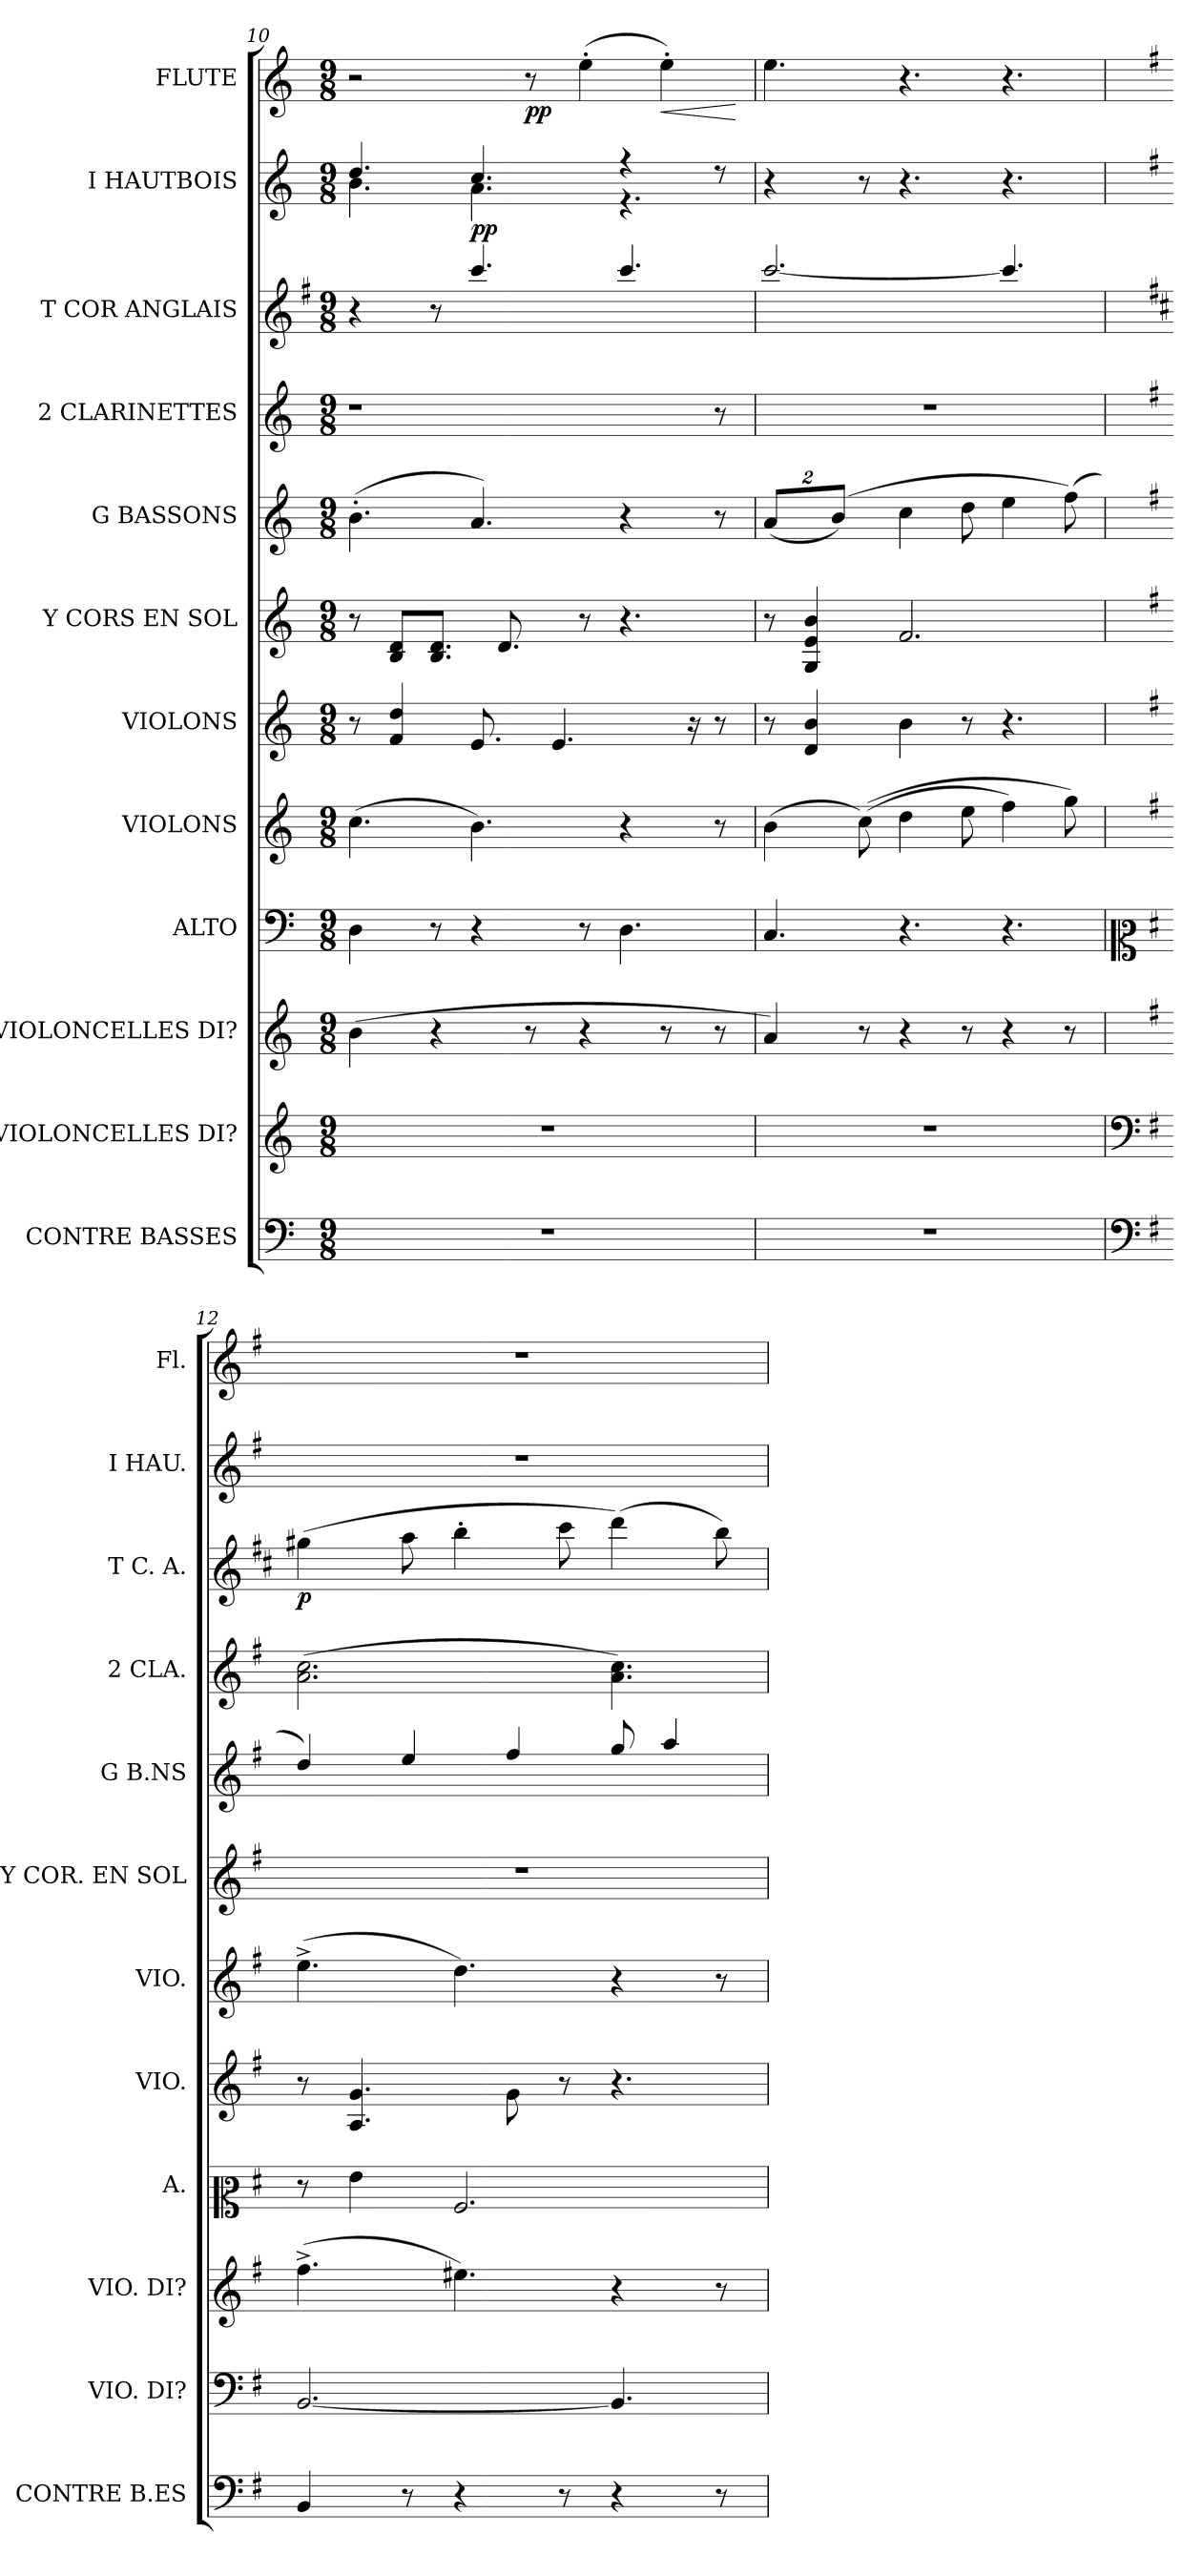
**kern	**kern	**kern	**kern	**kern	**text	**kern	**kern	**kern	**kern	**kern	**dynam	**kern	**dynam	**kern	**dynam
*part12	*part11	*part10	*part9	*part8	*part8	*part7	*part6	*part5	*part4	*part3	*part3	*part2	*part2	*part1	*part1
*staff12	*staff11	*staff10	*staff9	*staff8	*staff8	*staff7	*staff6	*staff5	*staff4	*staff3	*staff3	*staff2	*staff2	*staff1	*staff1
*I"CONTRE BASSES	*I"VIOLONCELLES DI?	*I"VIOLONCELLES DI?	*I"ALTO	*I"VIOLONS	*	*I"VIOLONS	*I"Y CORS EN SOL	*I"G BASSONS	*I"2 CLARINETTES	*I"T COR ANGLAIS	*	*I"I HAUTBOIS	*	*I"FLUTE	*
*I'CONTRE B.ES	*I'VIO. DI?	*I'VIO. DI?	*I'A.	*I'VIO.	*	*I'VIO.	*I'Y COR. EN SOL	*I'G B.NS	*I'2 CLA.	*I'T C. A.	*	*I'I HAU.	*	*I'Fl.	*
*clefF4	*clefG2	*clefG2	*clefF4	*clefG2	*	*clefG2	*clefG2	*clefG2	*clefG2	*clefG2	*	*clefG2	*	*clefG2	*
*	*	*	*	*	*	*	*	*	*	*ITrd4c7	*	*	*	*	*
*k[]	*k[]	*k[]	*k[]	*k[]	*	*k[]	*k[]	*k[]	*k[]	*k[]	*	*k[]	*	*k[]	*
*C:	*C:	*C:	*C:	*C:	*	*C:	*C:	*C:	*C:	*C:	*	*C:	*	*C:	*
*M9/8	*M9/8	*M9/8	*M9/8	*M9/8	*	*M9/8	*M9/8	*M9/8	*M9/8	*M9/8	*	*M9/8	*	*M9/8	*
=10	=10	=10	=10	=10	=10	=10	=10	=10	=10	=10	=10	=10	=10	=10	=10
!LO:N:vis=1	!LO:N:vis=1	!	!	!	!	!	!	!	!	!	!	!	!	!	!
*	*	*	*	*	*	*	*	*	*	*	*	*^	*	*	*
8%9r	8%9r	(4bi\	4Di\	(4.cci\	.	8r	8r	(4.b'i\	1r	4r	.	4.ddi/	4.bi\	.	2r	.
.	.	.	.	.	.	4fi/ 4ddi	8Bi/ 8di/L	.	.	.	.	.	.	.	.	.
.	.	4r	8r	.	.	.	8.Bi/ 8.di/J	.	.	8r	.	.	.	.	.	.
.	.	.	4r	4.bi\)	.	8.ei/	.	4.ai/)	.	4.ffi/	.	4.cci/	4.ai\	pp	.	.
.	.	.	.	.	.	.	8.di/	.	.	.	.	.	.	.	.	.
.	.	8r	.	.	.	.	.	.	.	.	.	.	.	.	8r	pp
.	.	.	.	.	.	4.ei/	.	.	.	.	.	.	.	.	.	.
.	.	4r	8r	.	.	.	8r	.	.	.	.	.	.	.	(4ee'i\	.
!	!	!	!	!	!LO:LY:b:color=#000000	!	!	!	!	!	!	!	!	!	!	!
.	.	.	4.Di\	4r	Aro	.	4.r	4r	.	4.ffi/	.	4r	4.r	.	.	.
!	!	!	!	!	!	!	!	!	!	!	!	!	!	!	!	!LO:HP:b
.	.	8r	.	.	.	.	.	.	.	.	.	.	.	.	4ee'i\)	<
.	.	.	.	.	.	16r	.	.	.	.	.	.	.	.	.	.
.	.	8r	.	8r	.	8r	.	8r	8r	.	.	8r	.	.	.	.
*	*	*	*	*	*	*	*	*	*	*	*	*v	*v	*	*	*
.	.	.	.	.	.	.	.	.	.	.	.	.	.	.	[
=11	=11	=11	=11	=11	=11	=11	=11	=11	=11	=11	=11	=11	=11	=11	=11
!LO:N:vis=1	!LO:N:vis=1	!	!	!	!	!	!	!	!LO:N:vis=1	!	!	!	!	!	!
8%9r	8%9r	4ai/)	4.Ci/	(4bi\	.	8r	8r	(16%3ai/L	8%9r	[<2.ffi/	.	4r	.	4.eei\	.
.	.	.	.	.	.	4di/ 4bi	4Gi/ 4ei 4bi	.	.	.	.	.	.	.	.
.	.	.	.	.	.	.	.	(16%3bi/J)	.	.	.	.	.	.	.
.	.	8r	.	((8cci\)	.	.	.	.	.	.	.	8r	.	.	.
.	.	4r	4.r	4ddi\	.	4bi\	2.fi/	4cci\	.	.	.	4.r	.	4.r	.
.	.	8r	.	8eei\	.	8r	.	8ddi\	.	.	.	.	.	.	.
.	.	4r	4.r	4ffi\)	.	4.r	.	4eei\	.	4.ffi/]	.	4.r	.	4.r	.
.	.	8r	.	8ggi\)	.	.	.	(8ffi\)	.	.	.	.	.	.	.
!!LO:PB:g=z
=12	=12	=12	=12	=12	=12	=12	=12	=12	=12	=12	=12	=12	=12	=12	=12
*clefF4	*clefF4	*	*clefC2	*	*	*	*	*	*	*	*	*	*	*	*
*k[f#]	*k[f#]	*k[f#]	*k[f#]	*k[f#]	*	*k[f#]	*k[f#]	*k[f#]	*k[f#]	*k[f#]	*	*k[f#]	*	*k[f#]	*
*G:	*G:	*G:	*G:	*G:	*	*G:	*G:	*G:	*G:	*G:	*	*G:	*	*G:	*
!	!	!	!	!	!	!	!LO:N:vis=1	!	!	!	!	!LO:N:vis=1	!	!LO:N:vis=1	!
4BBi/	[<2.BBi/	(4.ff#^i\	8r	8r	.	(4.ee^i\	8%9r	4ddi/)	(2.ai\ 2.cci	(4cc#Xi\	p	8%9r	.	8%9r	.
.	.	.	4gi\	4.Ai/ 4.gi	.	.	.	.	.	.	.	.	.	.	.
8r	.	.	.	.	.	.	.	4eei/	.	8ddi\	.	.	.	.	.
4r	.	4.ee#Xi\)	2.Ai/	.	.	4.ddi\)	.	.	.	4ee'i\	.	.	.	.	.
.	.	.	.	8gi\	.	.	.	4ff#i/	.	.	.	.	.	.	.
8r	.	.	.	8r	.	.	.	.	.	8ff#i\	.	.	.	.	.
4r	4.BBi/]	4r	.	4.r	.	4r	.	8ggi/	4.ai\ 4.cci)	(4ggi\)	.	.	.	.	.
.	.	.	.	.	.	.	.	4aai/	.	.	.	.	.	.	.
8r	.	8r	.	.	.	8r	.	.	.	8eei\)	.	.	.	.	.
=	=	=	=	=	=	=	=	=	=	=	=	=	=	=	=
*-	*-	*-	*-	*-	*-	*-	*-	*-	*-	*-	*-	*-	*-	*-	*-
